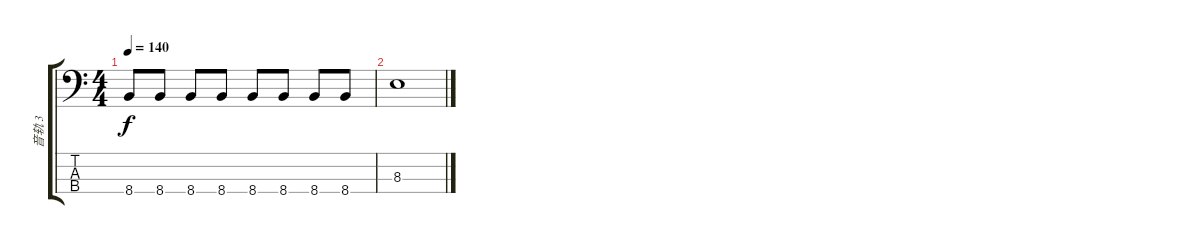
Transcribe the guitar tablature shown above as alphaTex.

\track ("音轨 3" "音轨 3") {instrument electricbassfinger}
\staff {score tabs}
\tuning (Gb2 Db2 Ab1 Eb1) {hide}
\ts (4 4)
\tempo 140
\clef f4
\ks c
8.4.8{dy f} 8.4.8 8.4.8 8.4.8 8.4.8 8.4.8 8.4.8 8.4.8 |
8.3.1
